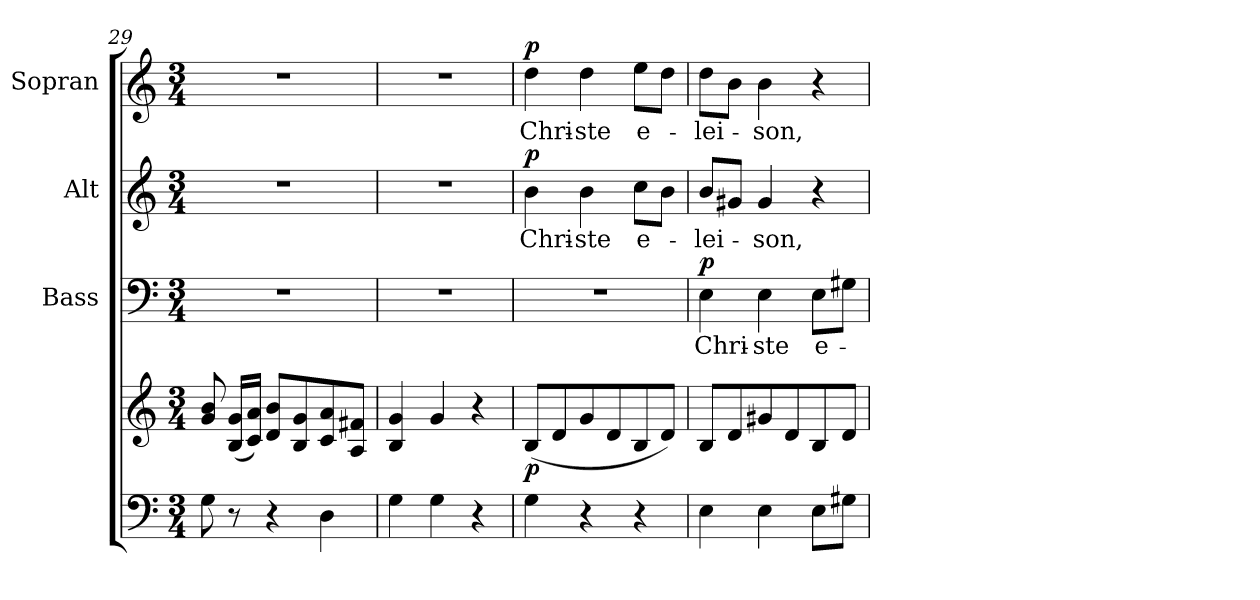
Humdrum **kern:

**kern	**kern	**dynam	**kern	**text	**dynam	**kern	**text	**dynam	**kern	**text	**dynam
*part4	*part4	*part4	*part3	*part3	*part3	*part2	*part2	*part2	*part1	*part1	*part1
*staff5	*staff4	*staff4/5	*staff3	*staff3	*staff3	*staff2	*staff2	*staff2	*staff1	*staff1	*staff1
*	*	*	*I"Bass	*	*	*I"Alt	*	*	*I"Sopran	*	*
*	*	*	*I'B.	*	*	*I'A.	*	*	*I'S.	*	*
*clefF4	*clefG2	*	*clefF4	*	*	*clefG2	*	*	*clefG2	*	*
*k[]	*k[]	*	*k[]	*	*	*k[]	*	*	*k[]	*	*
*C:	*C:	*	*C:	*	*	*C:	*	*	*C:	*	*
*M3/4	*M3/4	*	*M3/4	*	*	*M3/4	*	*	*M3/4	*	*
=29	=29	=29	=29	=29	=29	=29	=29	=29	=29	=29	=29
8G\	8g/ 8b/	.	2.r	.	.	2.r	.	.	2.r	.	.
8r	(<16B/ 16g/LL	.	.	.	.	.	.	.	.	.	.
.	16c/ 16a/JJ)	.	.	.	.	.	.	.	.	.	.
4r	8d/ 8b/L	.	.	.	.	.	.	.	.	.	.
.	8B/ 8g/	.	.	.	.	.	.	.	.	.	.
4D\	8c/ 8a/	.	.	.	.	.	.	.	.	.	.
.	8A/ 8f#X/J	.	.	.	.	.	.	.	.	.	.
=30	=30	=30	=30	=30	=30	=30	=30	=30	=30	=30	=30
4G\	4B/ 4g/	.	2.r	.	.	2.r	.	.	2.r	.	.
4G\	4g/	.	.	.	.	.	.	.	.	.	.
4r	4r	.	.	.	.	.	.	.	.	.	.
!!LO:LB:g=z
=31	=31	=31	=31	=31	=31	=31	=31	=31	=31	=31	=31
!	!	!LO:DY:b	!	!	!	!	!LO:LY:b	!LO:DY:a	!	!LO:LY:b	!LO:DY:a
4G\	(<8B/L	p	2.r	.	.	4b\	Chri-	p	4dd\	Chri-	p
.	8d/	.	.	.	.	.	.	.	.	.	.
!	!	!	!	!	!	!	!LO:LY:b	!	!	!LO:LY:b	!
4r	8g/	.	.	.	.	4b\	-ste	.	4dd\	-ste	.
.	8d/	.	.	.	.	.	.	.	.	.	.
!	!	!	!	!	!	!	!LO:LY:b	!	!	!LO:LY:b	!
4r	8B/	.	.	.	.	8cc\L	e-	.	8ee\L	e-	.
.	8d/J)	.	.	.	.	8b\J	.	.	8dd\J	.	.
=32	=32	=32	=32	=32	=32	=32	=32	=32	=32	=32	=32
!	!	!	!	!LO:LY:b	!LO:DY:a	!	!LO:LY:b	!	!	!LO:LY:b	!
4E\	8B/L	.	4E\	Chri-	p	8b/L	-lei-	.	8dd\L	-lei-	.
.	8d/	.	.	.	.	8g#X/J	.	.	8b\J	.	.
!	!	!	!	!LO:LY:b	!	!	!LO:LY:b	!	!	!LO:LY:b	!
4E\	8g#X/	.	4E\	-ste	.	4g#/	-son,	.	4b\	-son,	.
.	8d/	.	.	.	.	.	.	.	.	.	.
!	!	!	!	!LO:LY:b	!	!	!	!	!	!	!
8E\L	8B/	.	8E\L	e-	.	4r	.	.	4r	.	.
8G#X\J	8d/J	.	8G#X\J	.	.	.	.	.	.	.	.
=	=	=	=	=	=	=	=	=	=	=	=
*-	*-	*-	*-	*-	*-	*-	*-	*-	*-	*-	*-
